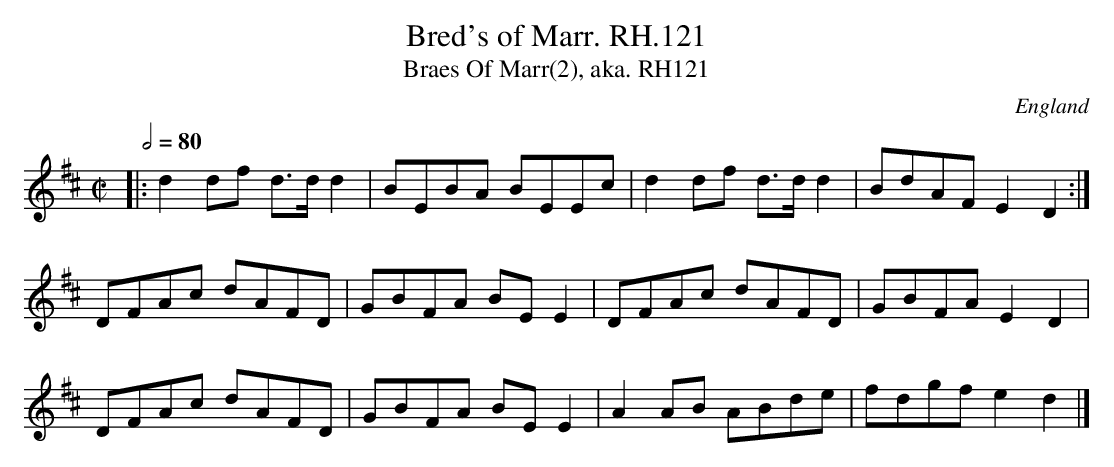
X:1
T:Bred's of Marr. RH.121
T:Braes Of Marr(2), aka. RH121
O:England
M:C|
L:1/8
Q:1/2=80
K:D
|:d2df d>dd2|BEBA BEEc|d2df d>dd2|BdAF E2D2:|
DFAc dAFD|GBFA BEE2|DFAc dAFD|GBFA E2D2|
DFAc dAFD|GBFA BEE2|A2AB ABde|fdgf e2d2|]
